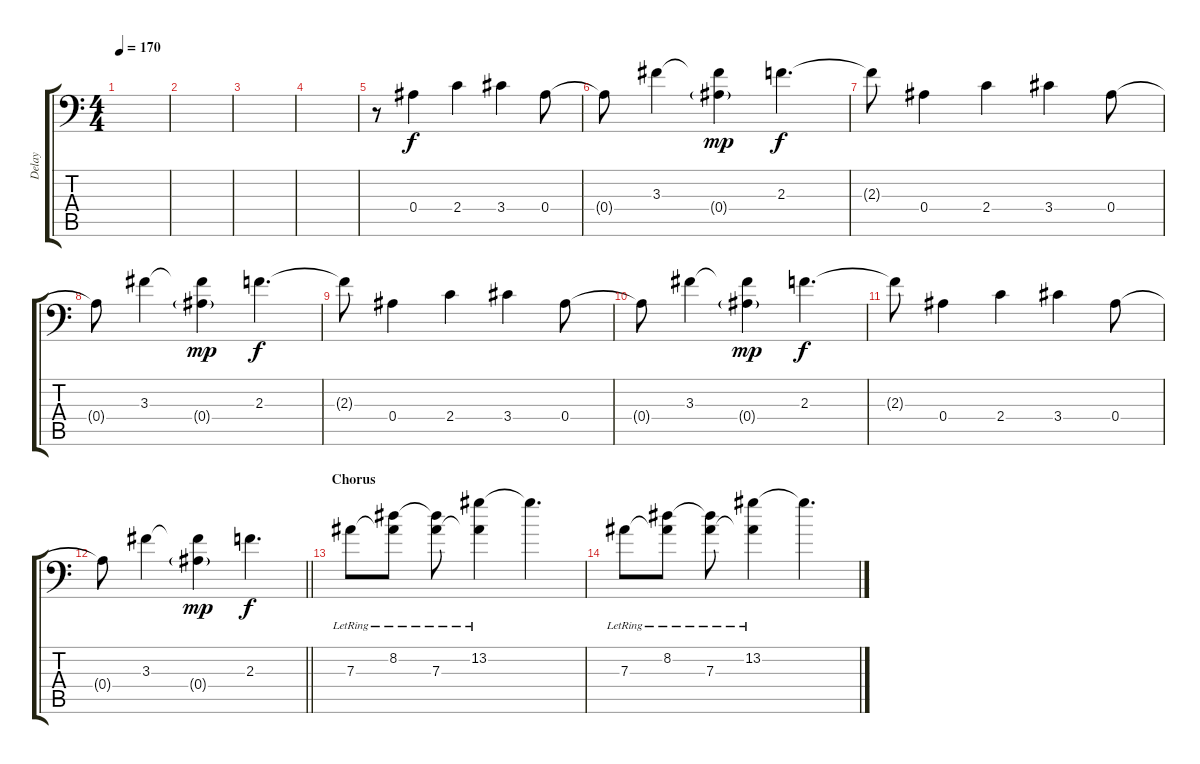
\track ("Delay" "Delay") {instrument overdrivenguitar}
\staff {score tabs}
\tuning (C4 G3 Eb3 Bb2 F2 Bb1) {hide}
\ts (4 4)
\tempo 170
\clef f4
\ks c
|
|
|
|
r.8{instrument overdrivenguitar} 0.4.4 2.4.4 3.4.4 0.4.8 |
0.4{t}.8 3.3.4 (3.3{t} 0.4{g}).4{dy mp} 2.3.4{d dy f} |
2.3{t}.8 0.4.4 2.4.4 3.4.4 0.4.8 |
0.4{t}.8 3.3.4 (3.3{t} 0.4{g}).4{dy mp} 2.3.4{d dy f} |
2.3{t}.8{instrument overdrivenguitar} 0.4.4 2.4.4 3.4.4 0.4.8 |
0.4{t}.8 3.3.4 (3.3{t} 0.4{g}).4{dy mp} 2.3.4{d dy f} |
2.3{t}.8 0.4.4 2.4.4 3.4.4 0.4.8 |
\barLineRight lightlight
0.4{t}.8 3.3.4 (3.3{t} 0.4{g}).4{dy mp} 2.3.4{d dy f} |
\section ("" "Chorus")
7.3{lr}.8{volume 14 instrument electricguitarjazz} (8.2{lr} 7.3{t}).8 (8.2{t} 7.3{lr}).8 (13.2{lr} 7.3{t}).4 13.2{t}.4{d} |
7.3{lr}.8 (8.2{lr} 7.3{t}).8 (8.2{t} 7.3{lr}).8 (13.2{lr} 7.3{t}).4 13.2{t}.4{d}
